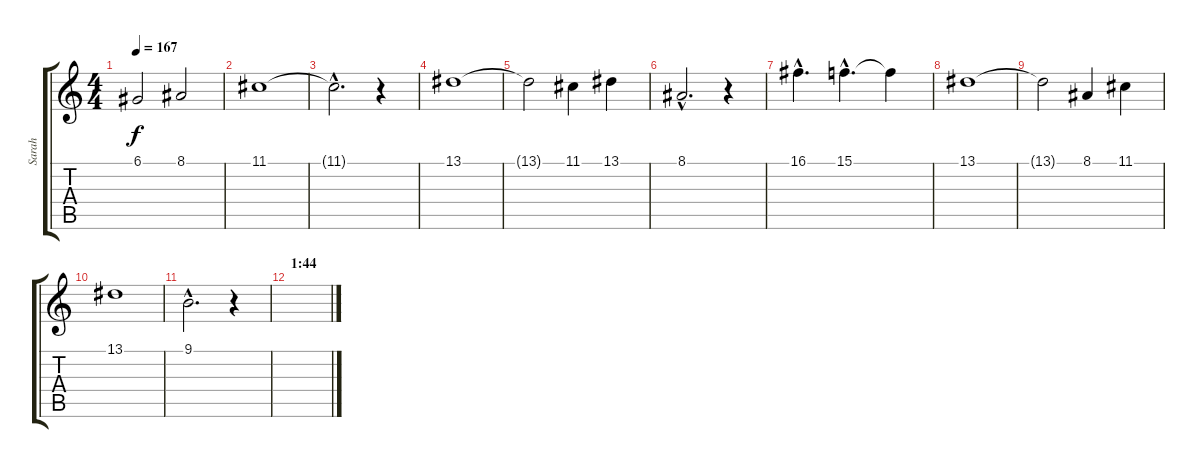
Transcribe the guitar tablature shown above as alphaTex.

\track ("Sarah" "Sarah") {instrument choiraahs}
\staff {score tabs}
\tuning (D4 A3 F3 C3 G2 D2) {hide}
\ts (4 4)
\tempo 167
\clef g2
\ks c
6.1.2{dy f} 8.1.2 |
11.1.1 |
11.1{hac t}.2{d} r.4 |
13.1.1 |
13.1{t}.2 11.1.4 13.1.4 |
8.1{hac}.2{d} r.4 |
16.1{hac}.4{d} 15.1{hac}.4{d} 15.1{t}.4 |
13.1.1 |
13.1{t}.2 8.1.4 11.1.4 |
13.1.1 |
9.1{hac}.2{d} r.4 |
\section ("" "1:44")
